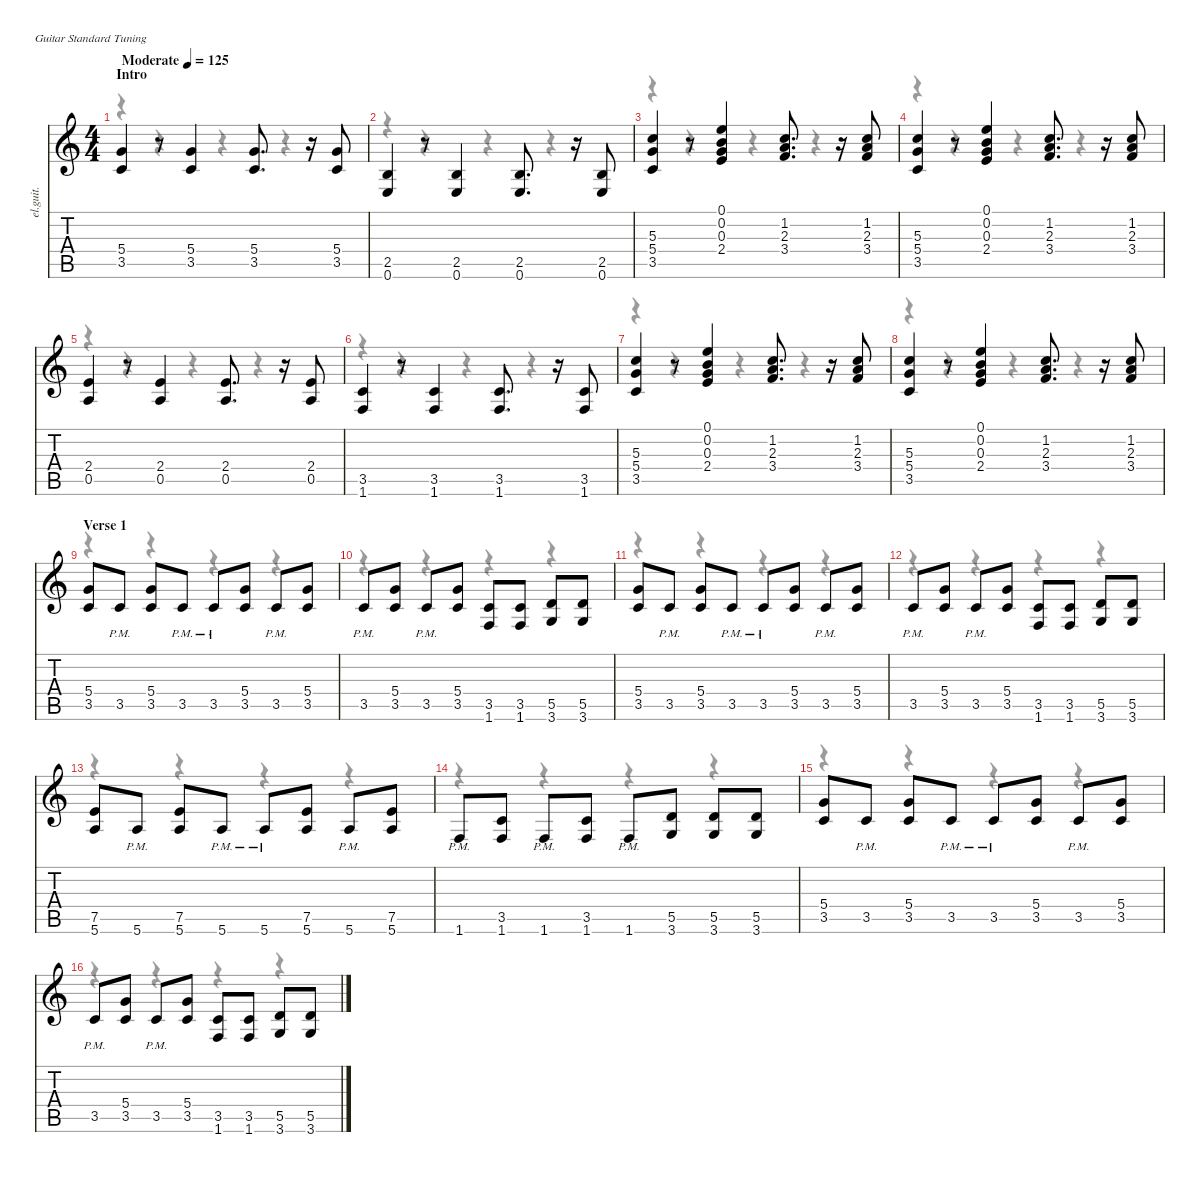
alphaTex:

\defaultSystemsLayout 4
\hideDynamics
\bracketExtendMode nobrackets
\otherSystemsTrackNameOrientation horizontal
\track ("Gtr Clean" "el.guit.") {instrument electricguitarclean}
\staff {score tabs}
\tuning (E4 B3 G3 D3 A2 E2)
\voice
\ts (4 4)
\beaming (8 2 2 2 2)
\section ("" "Intro")
\tempo (125 "Moderate")
\clef g2
\ks c
(5.4 3.5).4{dy f instrument electricguitarclean} r.8 (5.4 3.5).4 (5.4 3.5).8{d} r.16 (5.4 3.5).8 |
(2.5 0.6).4 r.8 (2.5 0.6).4 (2.5 0.6).8{d} r.16 (2.5 0.6).8 |
(5.3 5.4 3.5).4 r.8 (0.1 0.2 0.3 2.4).4 (1.2 2.3 3.4).8{d} r.16 (1.2 2.3 3.4).8 |
(5.3 5.4 3.5).4 r.8 (0.1 0.2 0.3 2.4).4 (1.2 2.3 3.4).8{d} r.16 (1.2 2.3 3.4).8 |
(2.4 0.5).4 r.8 (2.4 0.5).4 (2.4 0.5).8{d} r.16 (2.4 0.5).8 |
(3.5 1.6).4 r.8 (3.5 1.6).4 (3.5 1.6).8{d} r.16 (3.5 1.6).8 |
(5.3 5.4 3.5).4 r.8 (0.1 0.2 0.3 2.4).4 (1.2 2.3 3.4).8{d} r.16 (1.2 2.3 3.4).8 |
(5.3 5.4 3.5).4 r.8 (0.1 0.2 0.3 2.4).4 (1.2 2.3 3.4).8{d} r.16 (1.2 2.3 3.4).8 |
\section ("" "Verse 1")
(5.4 3.5).8 3.5{pm}.8 (5.4 3.5).8 3.5{pm}.8 3.5{pm}.8 (5.4 3.5).8 3.5{pm}.8 (5.4 3.5).8 |
3.5{pm}.8 (5.4 3.5).8 3.5{pm}.8 (5.4 3.5).8 (3.5 1.6).8 (3.5 1.6).8 (5.5 3.6).8 (5.5 3.6).8 |
(5.4 3.5).8 3.5{pm}.8 (5.4 3.5).8 3.5{pm}.8 3.5{pm}.8 (5.4 3.5).8 3.5{pm}.8 (5.4 3.5).8 |
3.5{pm}.8 (5.4 3.5).8 3.5{pm}.8 (5.4 3.5).8 (3.5 1.6).8 (3.5 1.6).8 (5.5 3.6).8 (5.5 3.6).8 |
(7.5 5.6).8 5.6{pm}.8 (7.5 5.6).8 5.6{pm}.8 5.6{pm}.8 (7.5 5.6).8 5.6{pm}.8 (7.5 5.6).8 |
1.6{pm}.8 (3.5 1.6).8 1.6{pm}.8 (3.5 1.6).8 1.6{pm}.8 (5.5 3.6).8 (5.5 3.6).8 (5.5 3.6).8 |
(5.4 3.5).8 3.5{pm}.8 (5.4 3.5).8 3.5{pm}.8 3.5{pm}.8 (5.4 3.5).8 3.5{pm}.8 (5.4 3.5).8 |
3.5{pm}.8 (5.4 3.5).8 3.5{pm}.8 (5.4 3.5).8 (3.5 1.6).8 (3.5 1.6).8 (5.5 3.6).8 (5.5 3.6).8
\voice
\clef g2
\ottava regular
\simile none
\ks c
r.4{dy mf} r.4 r.4 r.4 |
r.4 r.4 r.4 r.4 |
r.4 r.4 r.4 r.4 |
r.4 r.4 r.4 r.4 |
r.4 r.4 r.4 r.4 |
r.4 r.4 r.4 r.4 |
r.4 r.4 r.4 r.4 |
r.4 r.4 r.4 r.4 |
r.4 r.4 r.4 r.4 |
r.4 r.4 r.4 r.4 |
r.4 r.4 r.4 r.4 |
r.4 r.4 r.4 r.4 |
r.4 r.4 r.4 r.4 |
r.4 r.4 r.4 r.4 |
r.4 r.4 r.4 r.4 |
r.4 r.4 r.4 r.4
